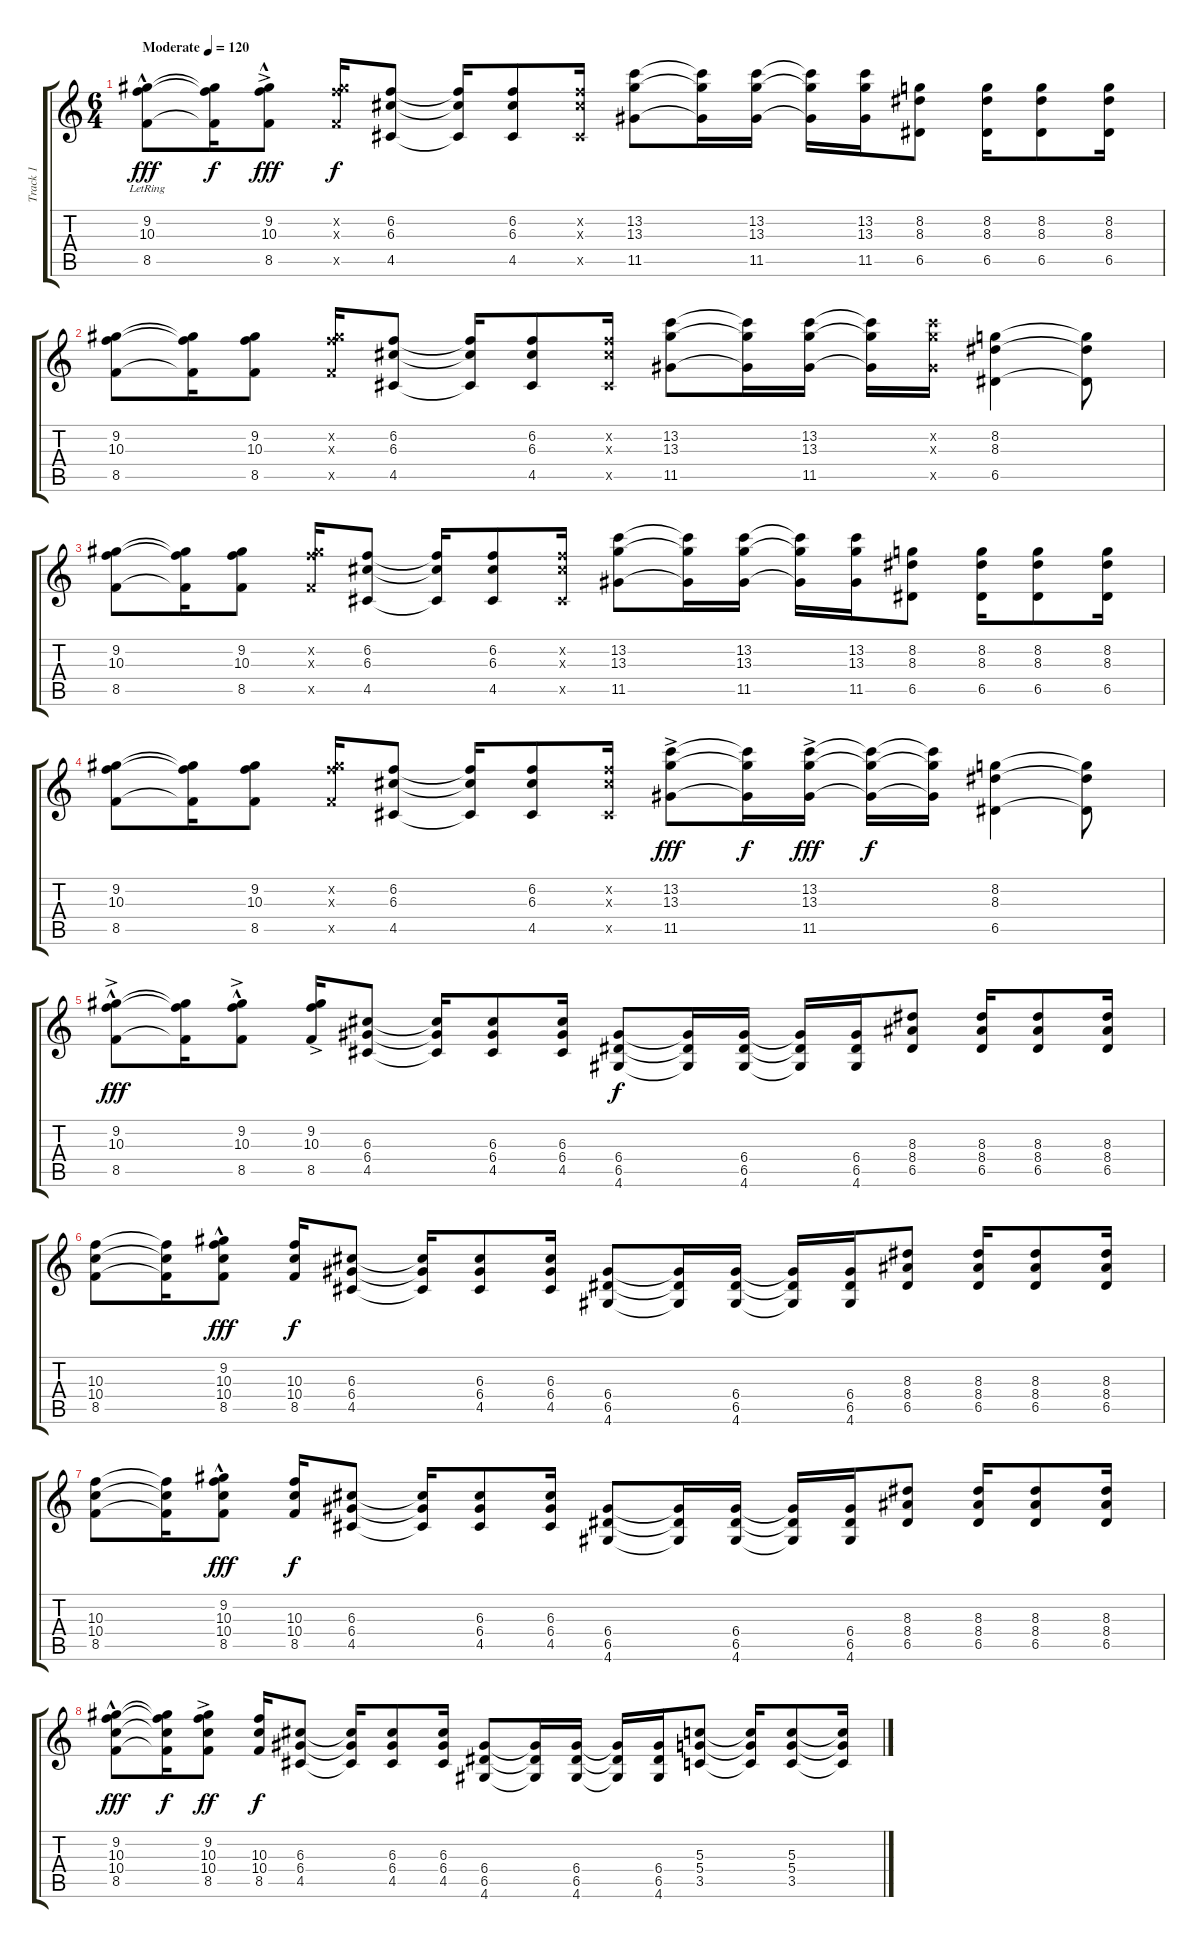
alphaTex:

\track ("Track 1" "Track 1") {instrument distortionguitar}
\staff {score tabs}
\tuning (E4 B3 G3 D3 A2 E2) {hide}
\ts (6 4)
\tempo (120 "Moderate")
\clef g2
\ks c
(9.2{hac lr} 10.3{hac lr} 8.5{hac lr}).8{dy fff instrument distortionguitar} (9.2{t} 10.3{t} 8.5{t}).16{dy f} (9.2{ac} 10.3{ac} 8.5{hac}).8{dy fff} (9.2{x} 10.3{x} 8.5{x}).16{dy f} (6.2 6.3 4.5).8 (6.2{t} 6.3{t} 4.5{t}).16 (6.2 6.3 4.5).8 (6.2{x} 6.3{x} 4.5{x}).16 (13.2 13.3 11.5).8 (13.2{t} 13.3{t} 11.5{t}).16 (13.2 13.3 11.5).16 (13.2{t} 13.3{t} 11.5{t}).16 (13.2 13.3 11.5).16 (8.2 8.3 6.5).8 (8.2 8.3 6.5).16 (8.2 8.3 6.5).8 (8.2 8.3 6.5).16 |
(9.2 10.3 8.5).8 (9.2{t} 10.3{t} 8.5{t}).16 (9.2 10.3 8.5).8 (9.2{x} 10.3{x} 8.5{x}).16 (6.2 6.3 4.5).8 (6.2{t} 6.3{t} 4.5{t}).16 (6.2 6.3 4.5).8 (6.2{x} 6.3{x} 4.5{x}).16 (13.2 13.3 11.5).8 (13.2{t} 13.3{t} 11.5{t}).16 (13.2 13.3 11.5).16 (13.2{t} 13.3{t} 11.5{t}).16 (13.2{x} 13.3{x} 11.5{x}).16 (8.2 8.3 6.5).4 (8.2{t} 8.3{t} 6.5{t}).8 |
(9.2 10.3 8.5).8 (9.2{t} 10.3{t} 8.5{t}).16 (9.2 10.3 8.5).8 (9.2{x} 10.3{x} 8.5{x}).16 (6.2 6.3 4.5).8 (6.2{t} 6.3{t} 4.5{t}).16 (6.2 6.3 4.5).8 (6.2{x} 6.3{x} 4.5{x}).16 (13.2 13.3 11.5).8 (13.2{t} 13.3{t} 11.5{t}).16 (13.2 13.3 11.5).16 (13.2{t} 13.3{t} 11.5{t}).16 (13.2 13.3 11.5).16 (8.2 8.3 6.5).8 (8.2 8.3 6.5).16 (8.2 8.3 6.5).8 (8.2 8.3 6.5).16 |
(9.2 10.3 8.5).8 (9.2{t} 10.3{t} 8.5{t}).16 (9.2 10.3 8.5).8 (9.2{x} 10.3{x} 8.5{x}).16 (6.2 6.3 4.5).8 (6.2{t} 6.3{t} 4.5{t}).16 (6.2 6.3 4.5).8 (6.2{x} 6.3{x} 4.5{x}).16 (13.2{ac} 13.3{ac} 11.5{ac}).8{dy fff} (13.2{t} 13.3{t} 11.5{t}).16{dy f} (13.2{ac} 13.3{ac} 11.5{ac}).16{dy fff} (13.2{t} 13.3{t} 11.5{t}).16{dy f} (13.2{t} 13.3{t} 11.5{t}).16 (8.2 8.3 6.5).4 (8.2{t} 8.3{t} 6.5{t}).8 |
(9.2{hac} 10.3{hac} 8.5{ac}).8{dy fff} (9.2{t} 10.3{t} 8.5{t}).16 (9.2{hac} 10.3{hac} 8.5{ac}).8 (9.2{ac} 10.3 8.5).16 (6.3 6.4 4.5).8 (6.3{t} 6.4{t} 4.5{t}).16 (6.3 6.4 4.5).8 (6.3 6.4 4.5).16 (6.4 6.5 4.6).8{dy f} (6.4{t} 6.5{t} 4.6{t}).16 (6.4 6.5 4.6).16 (6.4{t} 6.5{t} 4.6{t}).16 (6.4 6.5 4.6).16 (8.3 8.4 6.5).8 (8.3 8.4 6.5).16 (8.3 8.4 6.5).8 (8.3 8.4 6.5).16 |
(10.3 10.4 8.5).8 (10.3{t} 10.4{t} 8.5{t}).16 (9.2{hac} 10.3 10.4 8.5).8{dy fff} (10.3 10.4 8.5).16{dy f} (6.3 6.4 4.5).8 (6.3{t} 6.4{t} 4.5{t}).16 (6.3 6.4 4.5).8 (6.3 6.4 4.5).16 (6.4 6.5 4.6).8 (6.4{t} 6.5{t} 4.6{t}).16 (6.4 6.5 4.6).16 (6.4{t} 6.5{t} 4.6{t}).16 (6.4 6.5 4.6).16 (8.3 8.4 6.5).8 (8.3 8.4 6.5).16 (8.3 8.4 6.5).8 (8.3 8.4 6.5).16 |
(10.3 10.4 8.5).8 (10.3{t} 10.4{t} 8.5{t}).16 (9.2{hac} 10.3 10.4 8.5).8{dy fff} (10.3 10.4 8.5).16{dy f} (6.3 6.4 4.5).8 (6.3{t} 6.4{t} 4.5{t}).16 (6.3 6.4 4.5).8 (6.3 6.4 4.5).16 (6.4 6.5 4.6).8 (6.4{t} 6.5{t} 4.6{t}).16 (6.4 6.5 4.6).16 (6.4{t} 6.5{t} 4.6{t}).16 (6.4 6.5 4.6).16 (8.3 8.4 6.5).8 (8.3 8.4 6.5).16 (8.3 8.4 6.5).8 (8.3 8.4 6.5).16 |
(9.2{hac} 10.3 10.4 8.5).8{dy fff} (9.2{t} 10.3{t} 10.4{t} 8.5{t}).16{dy f} (9.2{ac} 10.3 10.4 8.5).8{dy ff} (10.3 10.4 8.5).16{dy f} (6.3 6.4 4.5).8 (6.3{t} 6.4{t} 4.5{t}).16 (6.3 6.4 4.5).8 (6.3 6.4 4.5).16 (6.4 6.5 4.6).8 (6.4{t} 6.5{t} 4.6{t}).16 (6.4 6.5 4.6).16 (6.4{t} 6.5{t} 4.6{t}).16 (6.4 6.5 4.6).16 (5.3 5.4 3.5).8 (5.3{t} 5.4{t} 3.5{t}).16 (5.3 5.4 3.5).8 (5.3{t} 5.4{t} 3.5{t}).16
